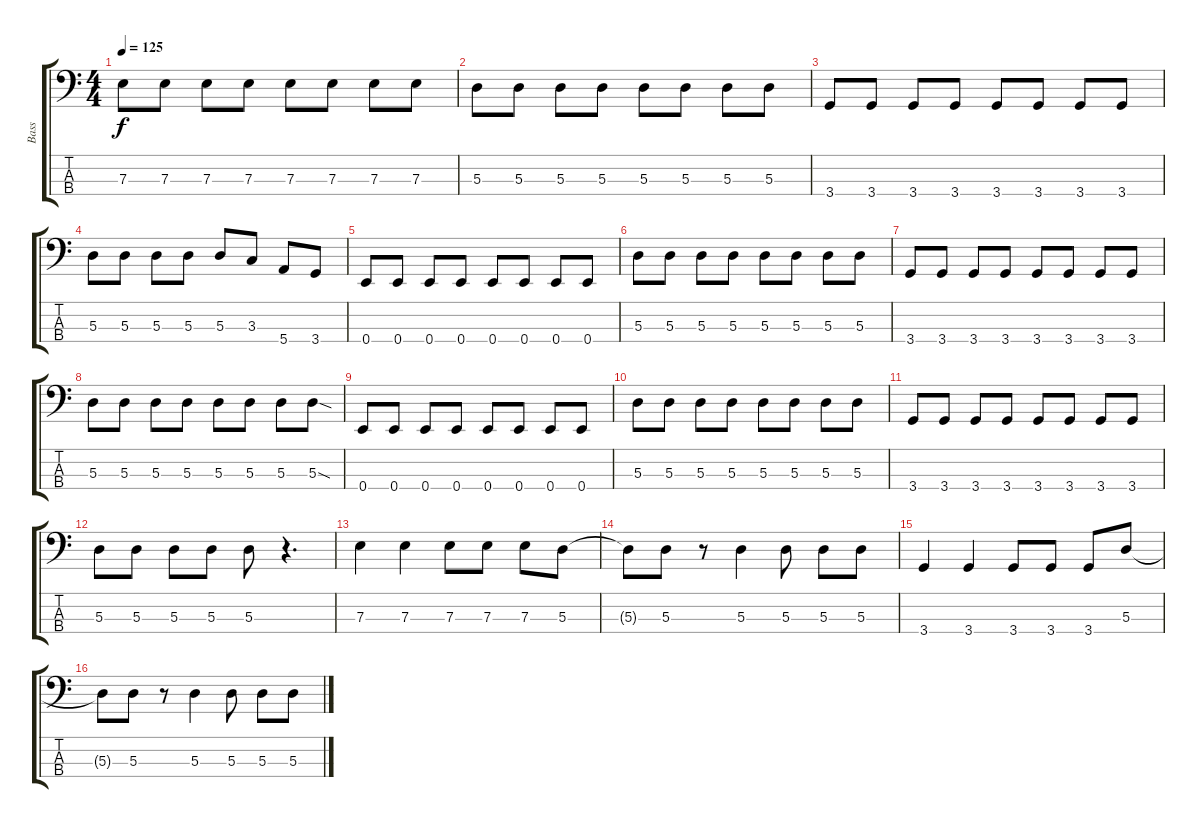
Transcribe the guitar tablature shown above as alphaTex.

\track ("Bass" "Bass") {instrument electricbassfinger}
\staff {score tabs}
\tuning (G2 D2 A1 E1) {hide}
\ts (4 4)
\tempo 125
\clef f4
\ks c
7.3.8{dy f} 7.3.8 7.3.8 7.3.8 7.3.8 7.3.8 7.3.8 7.3.8 |
5.3.8 5.3.8 5.3.8 5.3.8 5.3.8 5.3.8 5.3.8 5.3.8 |
3.4.8 3.4.8 3.4.8 3.4.8 3.4.8 3.4.8 3.4.8 3.4.8 |
5.3.8 5.3.8 5.3.8 5.3.8 5.3.8 3.3.8 5.4.8 3.4.8 |
0.4.8 0.4.8 0.4.8 0.4.8 0.4.8 0.4.8 0.4.8 0.4.8 |
5.3.8 5.3.8 5.3.8 5.3.8 5.3.8 5.3.8 5.3.8 5.3.8 |
3.4.8 3.4.8 3.4.8 3.4.8 3.4.8 3.4.8 3.4.8 3.4.8 |
5.3.8 5.3.8 5.3.8 5.3.8 5.3.8 5.3.8 5.3.8 5.3{sod}.8 |
0.4.8 0.4.8 0.4.8 0.4.8 0.4.8 0.4.8 0.4.8 0.4.8 |
5.3.8 5.3.8 5.3.8 5.3.8 5.3.8 5.3.8 5.3.8 5.3.8 |
3.4.8 3.4.8 3.4.8 3.4.8 3.4.8 3.4.8 3.4.8 3.4.8 |
5.3.8 5.3.8 5.3.8 5.3.8 5.3.8 r.4{d} |
7.3.4 7.3.4 7.3.8 7.3.8 7.3.8 5.3.8 |
5.3{t}.8 5.3.8 r.8 5.3.4 5.3.8 5.3.8 5.3.8 |
3.4.4 3.4.4 3.4.8 3.4.8 3.4.8 5.3.8 |
5.3{t}.8 5.3.8 r.8 5.3.4 5.3.8 5.3.8 5.3.8
